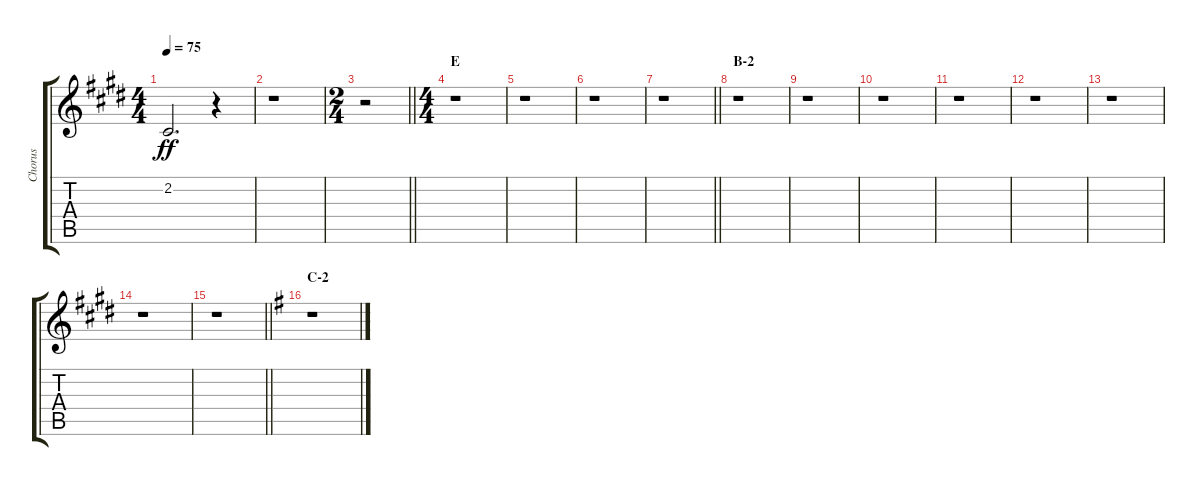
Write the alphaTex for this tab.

\track ("Chorus" "Chorus") {instrument voiceoohs}
\staff {score tabs}
\tuning (E4 B3 G3 D3 A2 E2) {hide}
\ts (4 4)
\tempo 75
\clef g2
\ks e
2.2{t}.2{d dy ff} r.4 |
r.1 |
\ts (2 4)
\barLineRight lightlight
r.2 |
\ts (4 4)
\section ("" "E")
r.1 |
r.1 |
r.1 |
\barLineRight lightlight
r.1 |
\section ("" "B-2")
r.1 |
r.1 |
r.1 |
r.1 |
r.1 |
r.1 |
r.1 |
\barLineRight lightlight
r.1 |
\section ("" "C-2")
\ks g
r.1
